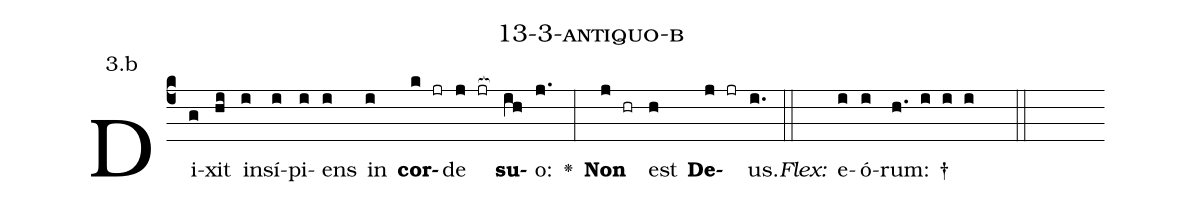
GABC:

name: 13-3-antiquo-b;
annotation: 3.b;
%%
(c4)Di(g)xit(hi) in(i)sí(i)pi(i)ens(i) in(i) <b>cor</b>(k jr)de(j jr[ocb:1{]) <b>su</b>(ih[ocb:0}])o:(j.) <v>\greheightstar</v>(:) <b>Non</b>(j hr) est(h) <b>De</b>(j jr)us.(i.) (::)
<i>Flex:</i>()  e(i)ó(i)rum: †(h. i i i  ::)

%E(i) u(i) o(j) u(h) a(j) e.(i.) (::)
